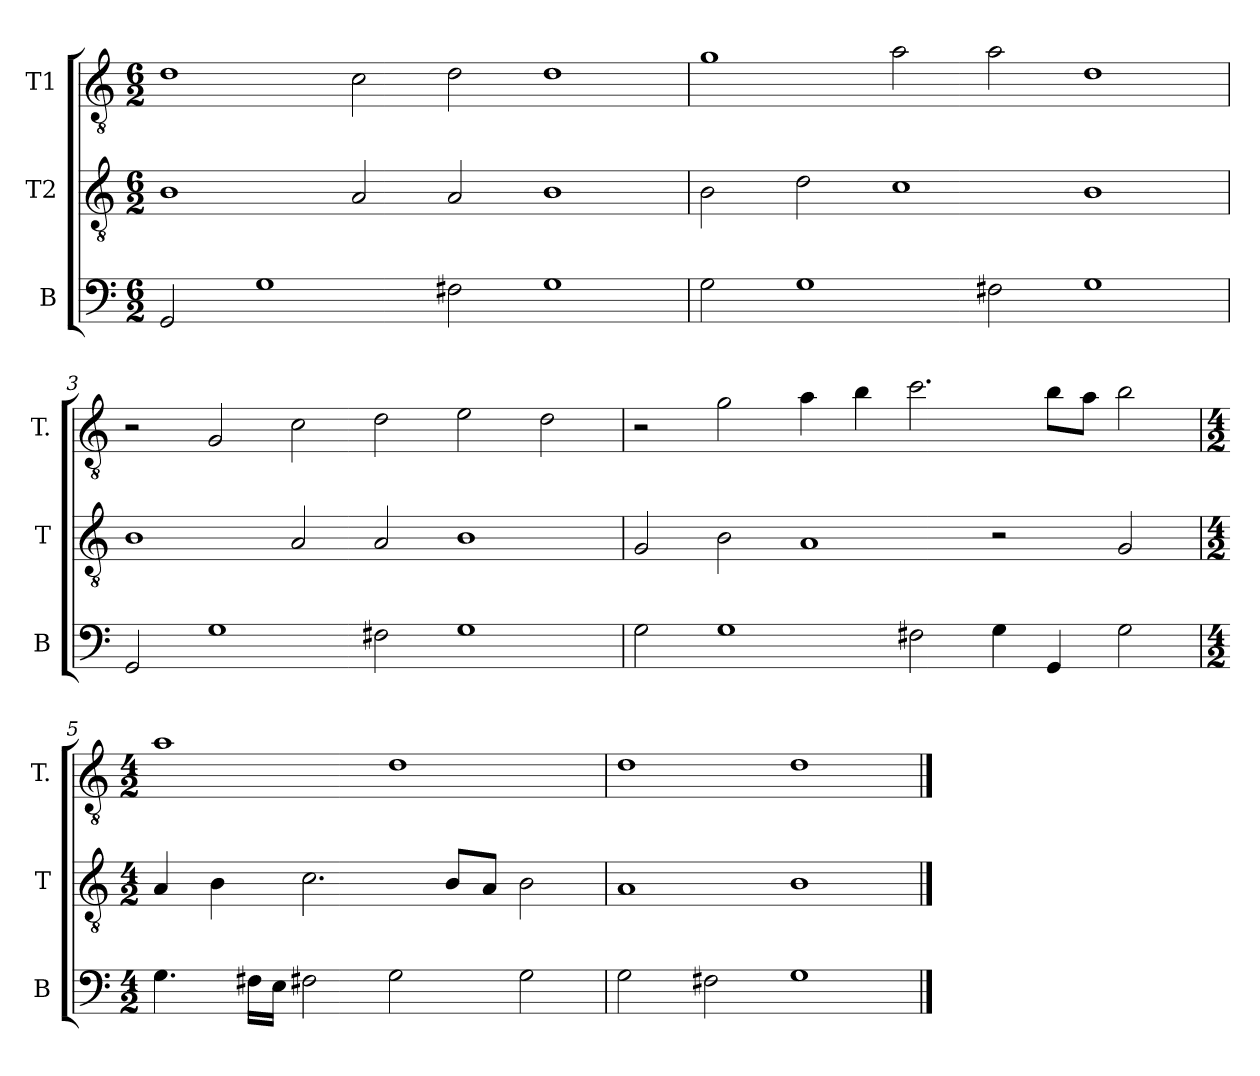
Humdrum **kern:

**kern	**kern	**kern
*part3	*part2	*part1
*staff3	*staff2	*staff1
*I"B	*I"T2	*I"T1
*I'B	*I'T	*I'T.
!!LO:PB:g=z
*clefF4	*clefGv2	*clefGv2
*	*ITrd7c12	*ITrd7c12
*k[]	*k[]	*k[]
*C:	*C:	*C:
*M6/2	*M6/2	*M6/2
=1	=1	=1
2GGi/	1BBi	1Di
1Gi	.	.
.	2AAi/	2Ci\
2F#Xi\	2AAi/	2Di\
1Gi	1BBi	1Di
=2	=2	=2
2Gi\	2BBi\	1Gi
1Gi	2Di\	.
.	1Ci	2Ai\
2F#Xi\	.	2Ai\
1Gi	1BBi	1Di
!!LO:LB:g=z
=3	=3	=3
2GGi/	1BBi	2r
1Gi	.	2GGi/
.	2AAi/	2Ci\
2F#Xi\	2AAi/	2Di\
1Gi	1BBi	2Ei\
.	.	2Di\
=4	=4	=4
2Gi\	2GGi/	2r
1Gi	2BBi\	2Gi\
.	1AAi	4Ai\
.	.	4Bi\
2F#Xi\	.	2.ci\
4Gi\	2r	.
4GGi/	.	8Bi\L
.	.	8Ai\J
2Gi\	2GGi/	2Bi\
!!LO:PB:g=z
=5	=5	=5
*M4/2	*M4/2	*M4/2
4.Gi\	4AAi/	1Ai
.	4BBi\	.
16F#Xi\LL	.	.
16Ei\JJ	.	.
2F#Xi\	2.Ci\	.
2Gi\	.	1Di
.	8BBi/L	.
.	8AAi/J	.
2Gi\	2BBi\	.
=6	=6	=6
2Gi\	1AAi	1Di
2F#Xi\	.	.
1Gi	1BBi	1Di
==	==	==
*-	*-	*-
